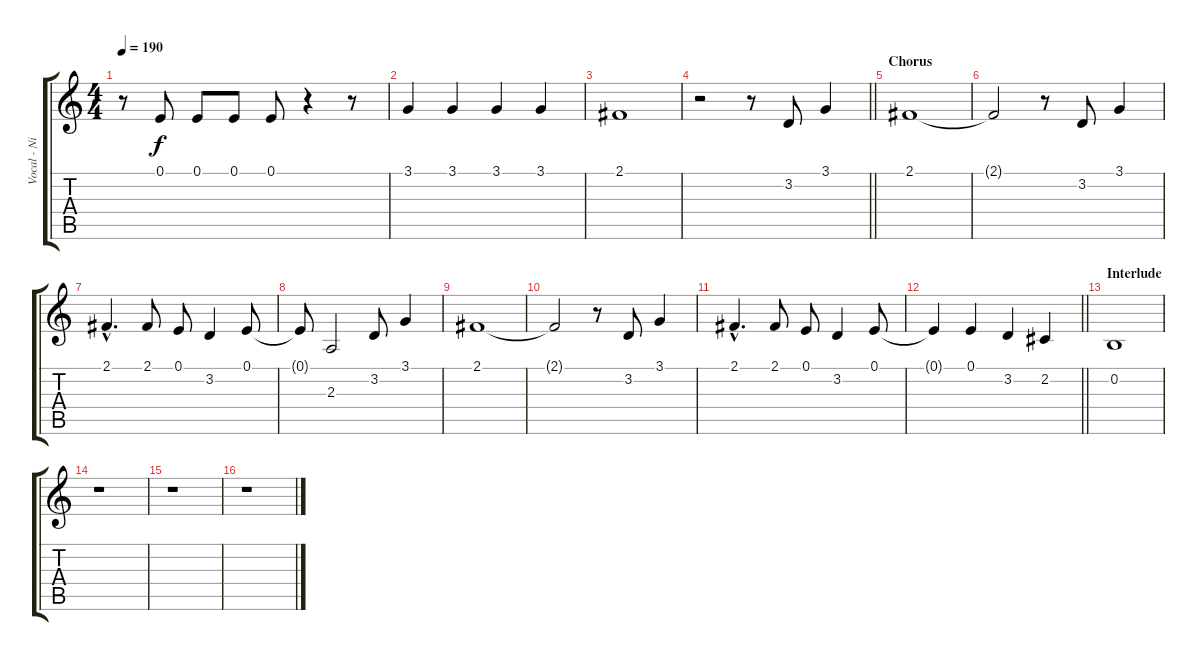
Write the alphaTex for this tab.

\track ("Vocal - Nikola" "Vocal - Ni") {instrument flute}
\staff {score tabs}
\tuning (E4 B3 G3 D3 A2 E2) {hide}
\ts (4 4)
\tempo 190
\clef g2
\ks c
r.8{dy f} 0.1.8 0.1.8 0.1.8 0.1.8 r.4 r.8 |
3.1.4 3.1.4 3.1.4 3.1.4 |
2.1.1 |
\barLineRight lightlight
r.2 r.8 3.2.8 3.1.4 |
\section ("" "Chorus")
2.1.1 |
2.1{t}.2 r.8 3.2.8 3.1.4 |
2.1{hac}.4{d} 2.1.8 0.1.8 3.2.4 0.1.8 |
0.1{t}.8 2.3.2 3.2.8 3.1.4 |
2.1.1 |
2.1{t}.2 r.8 3.2.8 3.1.4 |
2.1{hac}.4{d} 2.1.8 0.1.8 3.2.4 0.1.8 |
\barLineRight lightlight
0.1{t}.4 0.1.4 3.2.4 2.2.4 |
\section ("" "Interlude")
0.2.1 |
r.1 |
r.1 |
r.1
